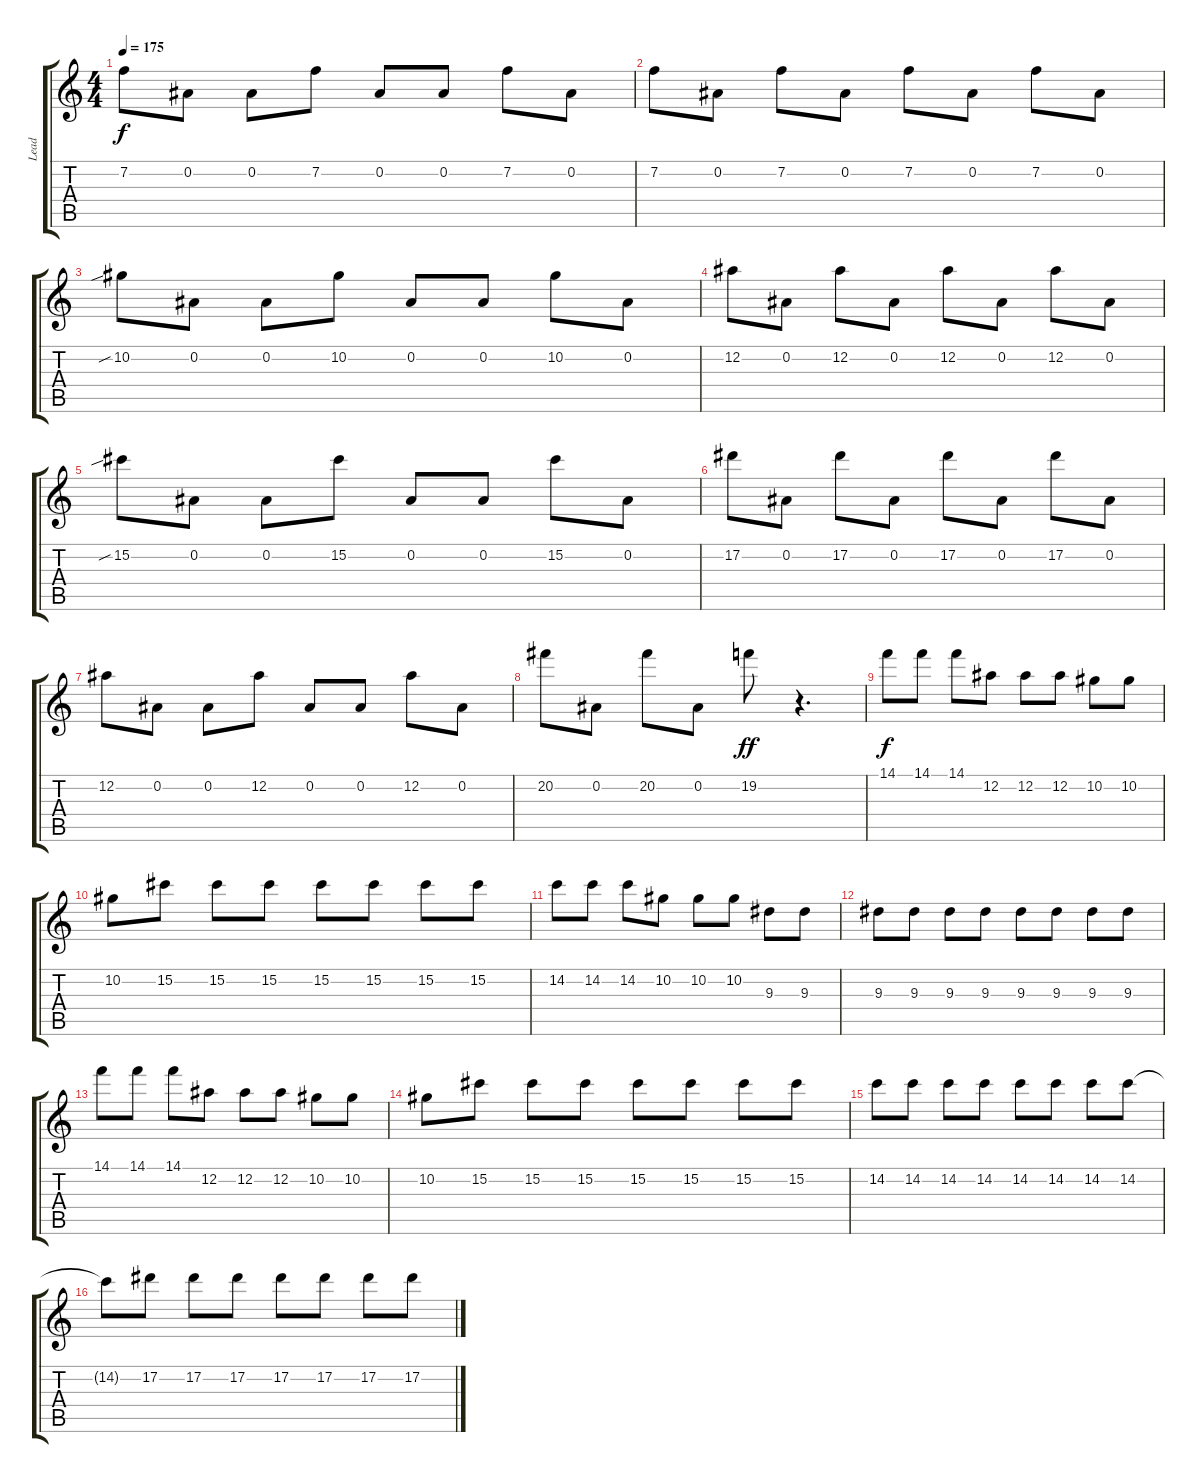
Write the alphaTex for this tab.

\track ("Lead" "Lead") {instrument overdrivenguitar}
\staff {score tabs}
\tuning (Eb4 Bb3 Gb3 Db3 Ab2 Eb2) {hide}
\ts (4 4)
\tempo 175
\clef g2
\ks c
7.2.8{dy f} 0.2.8 0.2.8 7.2.8 0.2.8 0.2.8 7.2.8 0.2.8 |
7.2.8 0.2.8 7.2.8 0.2.8 7.2.8 0.2.8 7.2.8 0.2.8 |
10.2{sib}.8 0.2.8 0.2.8 10.2.8 0.2.8 0.2.8 10.2.8 0.2.8 |
12.2.8 0.2.8 12.2.8 0.2.8 12.2.8 0.2.8 12.2.8 0.2.8 |
15.2{sib}.8 0.2.8 0.2.8 15.2.8 0.2.8 0.2.8 15.2.8 0.2.8 |
17.2.8 0.2.8 17.2.8 0.2.8 17.2.8 0.2.8 17.2.8 0.2.8 |
12.2.8 0.2.8 0.2.8 12.2.8 0.2.8 0.2.8 12.2.8 0.2.8 |
20.2.8 0.2.8 20.2.8 0.2.8 19.2.8{dy ff} r.4{d} |
14.1.8{dy f} 14.1.8 14.1.8 12.2.8 12.2.8 12.2.8 10.2.8 10.2.8 |
10.2.8 15.2.8 15.2.8 15.2.8 15.2.8 15.2.8 15.2.8 15.2.8 |
14.2.8 14.2.8 14.2.8 10.2.8 10.2.8 10.2.8 9.3.8 9.3.8 |
9.3.8 9.3.8 9.3.8 9.3.8 9.3.8 9.3.8 9.3.8 9.3.8 |
14.1.8 14.1.8 14.1.8 12.2.8 12.2.8 12.2.8 10.2.8 10.2.8 |
10.2.8 15.2.8 15.2.8 15.2.8 15.2.8 15.2.8 15.2.8 15.2.8 |
14.2.8 14.2.8 14.2.8 14.2.8 14.2.8 14.2.8 14.2.8 14.2.8 |
14.2{t}.8 17.2.8 17.2.8 17.2.8 17.2.8 17.2.8 17.2.8 17.2.8
